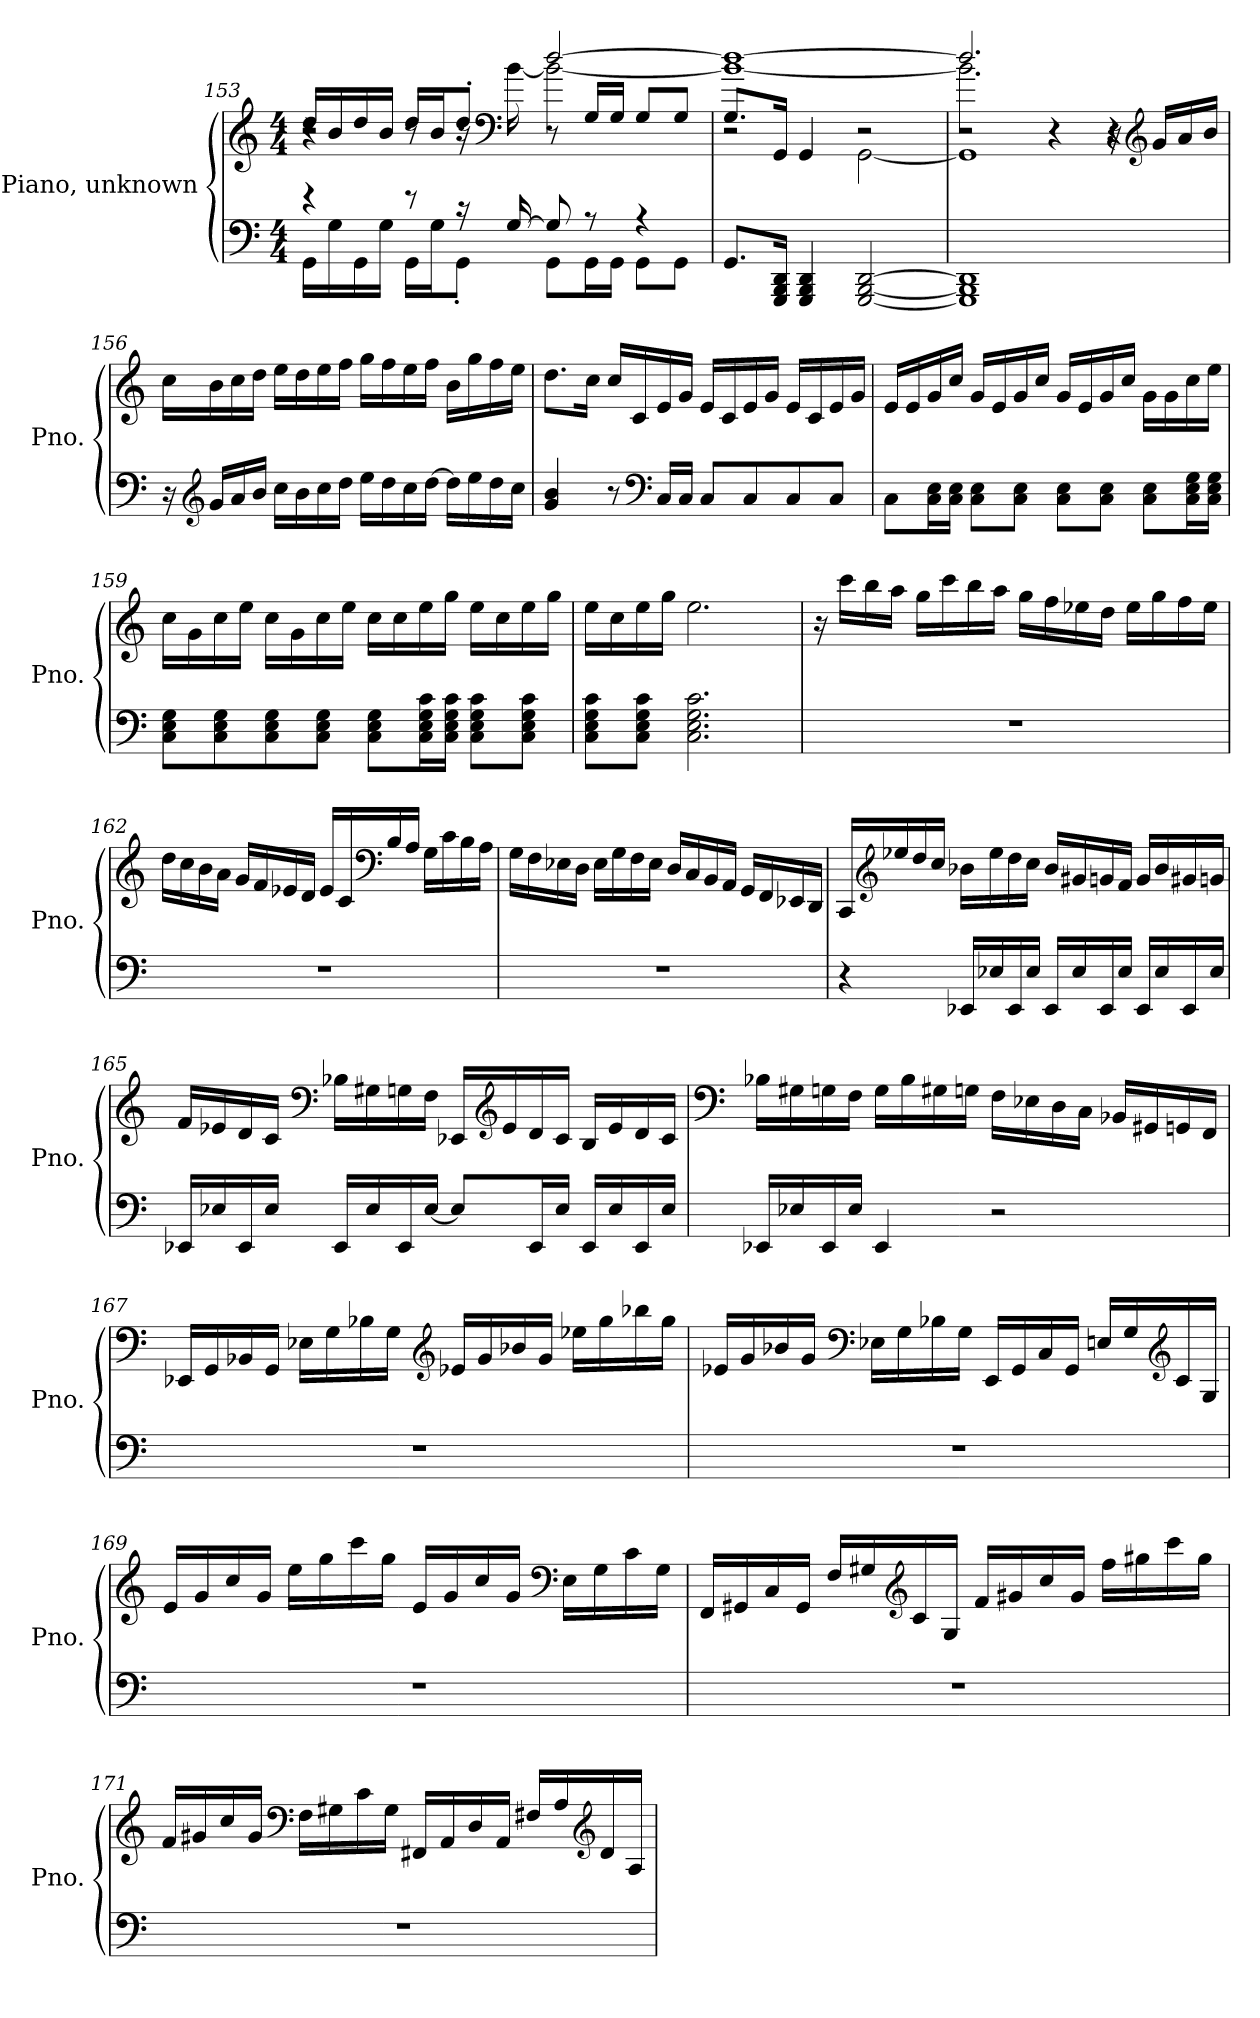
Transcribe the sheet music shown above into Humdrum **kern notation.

**kern	**kern
*part1	*part1
*staff2	*staff1
*I"Piano, unknown	*
*I'Pno.	*
*clefF4	*clefG2
*k[]	*k[]
*M4/4	*M4/4
=153	=153
*^	*^
*	*	*	*^
4r	16GG\LL	2r	4r	16dd/LL
.	16G\	.	.	16b/
.	16GG\	.	.	16dd/
.	16G\JJ	.	.	16b/JJ
8r	16GG\LL	.	8r	16dd/LL
.	16G\J	.	.	16b/J
16r	8GG'\J	.	16r	8dd'/J
*	*	*clefF4	*	*
[16G/	.	.	[16b\	.
8G/]	8GG\L	[2dd/	2b\_	8r
8r	16GG\L	.	.	16G/LL
.	16GG\JJ	.	.	16G/JJ
4r	8GG\L	.	.	8G/L
.	8GG\J	.	.	8G/J
*v	*v	*	*	*
=154	=154	=154	=154
*	*	*	*^
8.GG/L	1dd_	1b_	8.G/L	2r
16GGG/ 16BBB/ 16DD/Jk	.	.	16GG/Jk	.
4GGG/ 4BBB/ 4DD/	.	.	4GG/	.
[2GGG/ [2BBB/ [2DD/	.	.	2r	[2GG\
!!LO:LB:g=z	!!	!!	!!
=155	=155	=155	=155	=155
1GGG] 1BBB] 1DD]	2.dd/]	2.b\]	2r	1GG]
.	.	.	4r	.
.	4r	4r	16r	.
*	*clefG2	*	*	*
.	.	.	16g/LL	.
.	.	.	16a/	.
.	.	.	16b/JJ	.
*	*v	*v	*v	*v
=156	=156
16r	16cc\LL
*clefG2	*
16g/LL	16b\
16a/	16cc\
16b/JJ	16dd\JJ
16cc\LL	16ee\LL
16b\	16dd\
16cc\	16ee\
16dd\JJ	16ff\JJ
16ee\LL	16gg\LL
16dd\	16ff\
16cc\	16ee\
[16dd\JJ	16ff\JJ
16dd\LL]	16b\LL
16ee\	16gg\
16dd\	16ff\
16cc\JJ	16ee\JJ
=157	=157
4g/ 4b/	8.dd\L
.	16cc\Jk
8r	16cc/LL
.	16c/
*clefF4	*
16C/LL	16e/
16C/JJ	16g/JJ
8C/L	16e/LL
.	16c/
8C/	16e/
.	16g/JJ
8C/	16e/LL
.	16c/
8C/J	16e/
.	16g/JJ
!!LO:PB:g=z
=158	=158
8C\L	16e/LL
.	16e/
16C\ 16E\L	16g/
16C\ 16E\JJ	16cc/JJ
8C\ 8E\L	16g/LL
.	16e/
8C\ 8E\J	16g/
.	16cc/JJ
8C\ 8E\L	16g/LL
.	16e/
8C\ 8E\J	16g/
.	16cc/JJ
8C\ 8E\L	16g\LL
.	16g\
16C\ 16E\ 16G\L	16cc\
16C\ 16E\ 16G\JJ	16ee\JJ
=159	=159
8C\ 8E\ 8G\L	16cc\LL
.	16g\
8C\ 8E\ 8G\	16cc\
.	16ee\JJ
8C\ 8E\ 8G\	16cc\LL
.	16g\
8C\ 8E\ 8G\J	16cc\
.	16ee\JJ
8C\ 8E\ 8G\L	16cc\LL
.	16cc\
16C\ 16E\ 16G\ 16c\L	16ee\
16C\ 16E\ 16G\ 16c\JJ	16gg\JJ
8C\ 8E\ 8G\ 8c\L	16ee\LL
.	16cc\
8C\ 8E\ 8G\ 8c\J	16ee\
.	16gg\JJ
=160	=160
8C\ 8E\ 8G\ 8c\L	16ee\LL
.	16cc\
8C\ 8E\ 8G\ 8c\J	16ee\
.	16gg\JJ
2.C\ 2.E\ 2.G\ 2.c\	2.ee\
!!LO:LB:g=z
=161	=161
1r	16r
.	16ccc\LL
.	16bb\
.	16aa\JJ
.	16gg\LL
.	16ccc\
.	16bb\
.	16aa\JJ
.	16gg\LL
.	16ff\
.	16ee-X\
.	16dd\JJ
.	16ee-\LL
.	16gg\
.	16ff\
.	16ee-\JJ
=162	=162
1r	16dd\LL
.	16cc\
.	16b\
.	16a\JJ
.	16g/LL
.	16f/
.	16e-X/
.	16d/JJ
.	16e-/LL
.	16c/
*	*clefF4
.	16B/
.	16A/JJ
.	16G\LL
.	16c\
.	16B\
.	16A\JJ
!!LO:LB:g=z
=163	=163
1r	16G\LL
.	16F\
.	16E-X\
.	16D\JJ
.	16E-\LL
.	16G\
.	16F\
.	16E-\JJ
.	16D/LL
.	16C/
.	16BB/
.	16AA/JJ
.	16GG/LL
.	16FF/
.	16EE-X/
.	16DD/JJ
=164	=164
4r	16CC/LL
*	*clefG2
.	16ee-X/
.	16dd/
.	16cc/JJ
16EE-X/LL	16b-X\LL
16E-X/	16ee-\
16EE-/	16dd\
16E-/JJ	16cc\JJ
16EE-/LL	16b-/LL
16E-/	16g#X/
16EE-/	16gn/
16E-/JJ	16f/JJ
16EE-/LL	16g/LL
16E-/	16b-/
16EE-/	16g#X/
16E-/JJ	16gn/JJ
!!LO:LB:g=z
=165	=165
16EE-X/LL	16f/LL
16E-X/	16e-X/
16EE-/	16d/
16E-/JJ	16c/JJ
*	*clefF4
16EE-/LL	16B-X\LL
16E-/	16G#X\
16EE-/	16Gn\
[16E-/JJ	16F\JJ
8E-/L]	16EE-X/LL
*	*clefG2
.	16e-/
16EE-/L	16d/
16E-/JJ	16c/JJ
16EE-/LL	16B-/LL
16E-/	16e-/
16EE-/	16d/
16E-/JJ	16c/JJ
!!LO:LB:g=z
=166	=166
*	*clefF4
16EE-X/LL	16B-X\LL
16E-X/	16G#X\
16EE-/	16Gn\
16E-/JJ	16F\JJ
4EE-/	16G\LL
.	16B-\
.	16G#X\
.	16Gn\JJ
2r	16F\LL
.	16E-X\
.	16D\
.	16C\JJ
.	16BB-X/LL
.	16GG#X/
.	16GGn/
.	16FF/JJ
=167	=167
1r	16EE-X/LL
.	16GG/
.	16BB-X/
.	16GG/JJ
.	16E-X\LL
.	16G\
.	16B-X\
.	16G\JJ
*	*clefG2
.	16e-X/LL
.	16g/
.	16b-X/
.	16g/JJ
.	16ee-X\LL
.	16gg\
.	16bb-X\
.	16gg\JJ
!!LO:LB:g=z
=168	=168
1r	16e-X/LL
.	16g/
.	16b-X/
.	16g/JJ
*	*clefF4
.	16E-X\LL
.	16G\
.	16B-X\
.	16G\JJ
.	16EE/LL
.	16GG/
.	16C/
.	16GG/JJ
.	16En/LL
.	16G/
*	*clefG2
.	16c/
.	16G/JJ
=169	=169
1r	16e/LL
.	16g/
.	16cc/
.	16g/JJ
.	16ee\LL
.	16gg\
.	16ccc\
.	16gg\JJ
.	16e/LL
.	16g/
.	16cc/
.	16g/JJ
*	*clefF4
.	16E\LL
.	16G\
.	16c\
.	16G\JJ
!!LO:PB:g=z
=170	=170
1r	16FF/LL
.	16GG#X/
.	16C/
.	16GG#/JJ
.	16F/LL
.	16G#X/
*	*clefG2
.	16c/
.	16G#/JJ
.	16f/LL
.	16g#X/
.	16cc/
.	16g#/JJ
.	16ff\LL
.	16gg#X\
.	16ccc\
.	16gg#\JJ
=171	=171
1r	16f/LL
.	16g#X/
.	16cc/
.	16g#/JJ
*	*clefF4
.	16F\LL
.	16G#X\
.	16c\
.	16G#\JJ
.	16FF#X/LL
.	16AA/
.	16D/
.	16AA/JJ
.	16F#X/LL
.	16A/
*	*clefG2
.	16d/
.	16A/JJ
=	=
*-	*-
